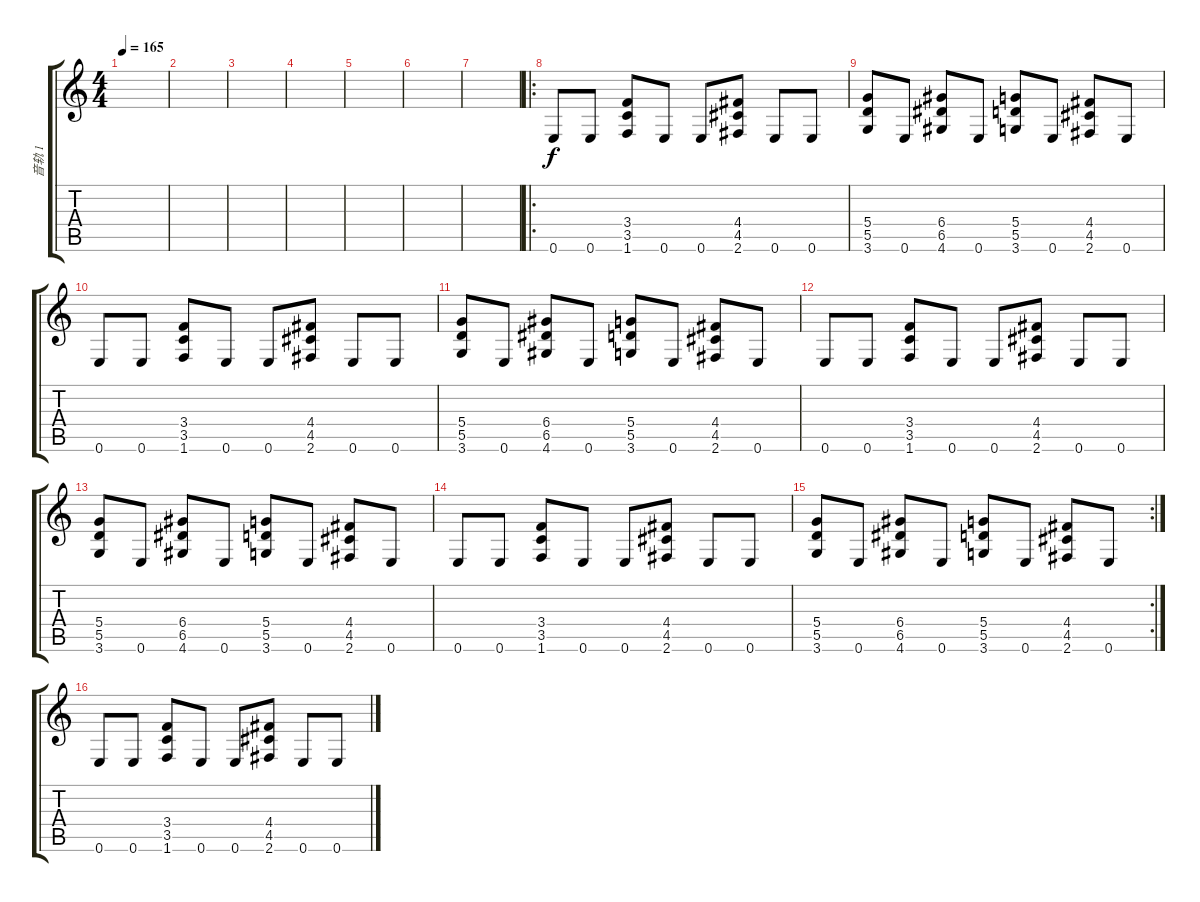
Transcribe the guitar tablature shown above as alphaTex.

\track ("音轨 1" "音轨 1") {instrument acousticguitarsteel}
\staff {score tabs}
\tuning (E4 B3 G3 D3 A2 E2) {hide}
\ts (4 4)
\tempo 165
\clef g2
\ks c
|
|
|
|
|
|
|
\ro
0.6.8 0.6.8 (3.4 3.5 1.6).8 0.6.8 0.6.8 (4.4 4.5 2.6).8 0.6.8 0.6.8 |
(5.4 5.5 3.6).8 0.6.8 (6.4 6.5 4.6).8 0.6.8 (5.4 5.5 3.6).8 0.6.8 (4.4 4.5 2.6).8 0.6.8 |
0.6.8 0.6.8 (3.4 3.5 1.6).8 0.6.8 0.6.8 (4.4 4.5 2.6).8 0.6.8 0.6.8 |
(5.4 5.5 3.6).8 0.6.8 (6.4 6.5 4.6).8 0.6.8 (5.4 5.5 3.6).8 0.6.8 (4.4 4.5 2.6).8 0.6.8 |
0.6.8 0.6.8 (3.4 3.5 1.6).8 0.6.8 0.6.8 (4.4 4.5 2.6).8 0.6.8 0.6.8 |
(5.4 5.5 3.6).8 0.6.8 (6.4 6.5 4.6).8 0.6.8 (5.4 5.5 3.6).8 0.6.8 (4.4 4.5 2.6).8 0.6.8 |
0.6.8 0.6.8 (3.4 3.5 1.6).8 0.6.8 0.6.8 (4.4 4.5 2.6).8 0.6.8 0.6.8 |
\rc 2
(5.4 5.5 3.6).8 0.6.8 (6.4 6.5 4.6).8 0.6.8 (5.4 5.5 3.6).8 0.6.8 (4.4 4.5 2.6).8 0.6.8 |
0.6.8 0.6.8 (3.4 3.5 1.6).8 0.6.8 0.6.8 (4.4 4.5 2.6).8 0.6.8 0.6.8
